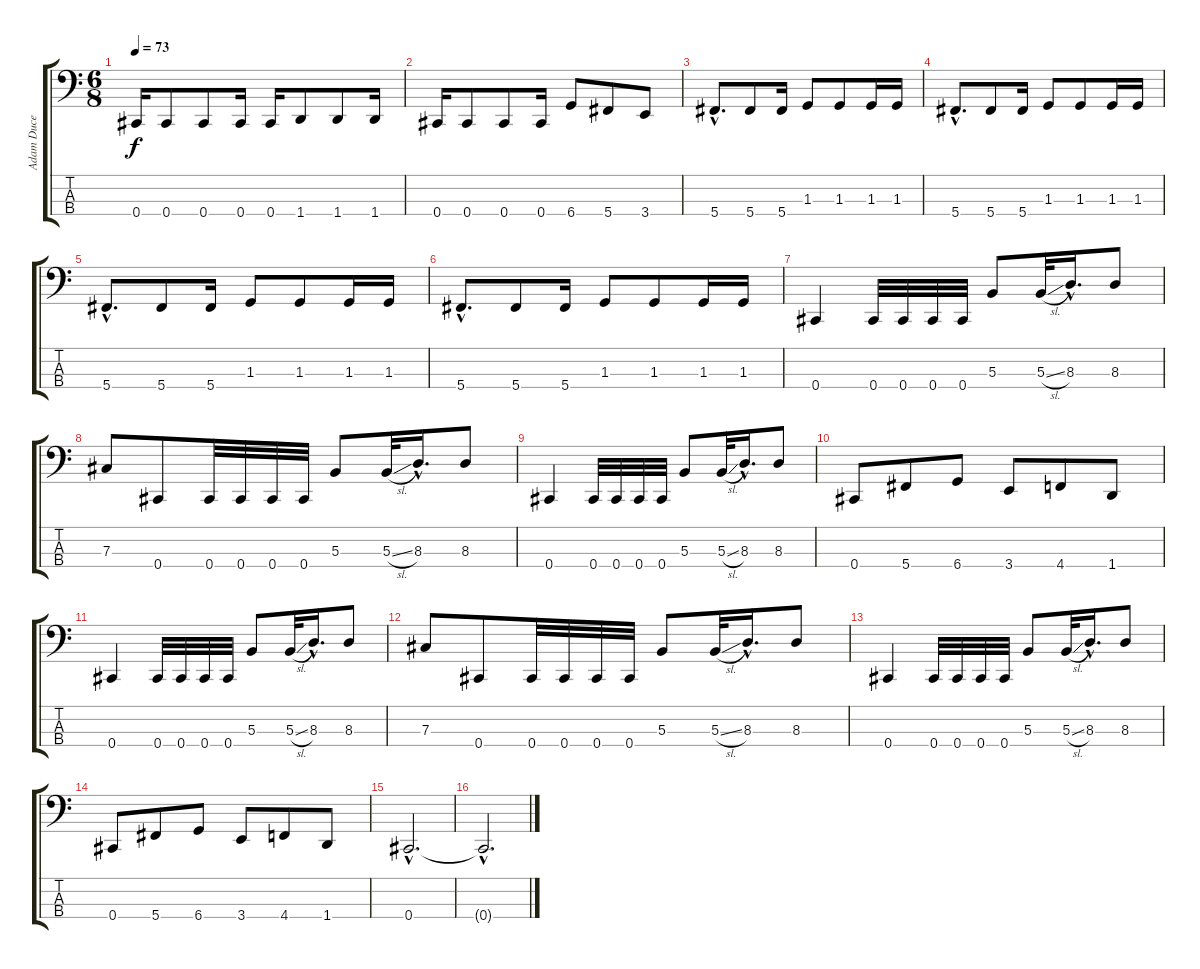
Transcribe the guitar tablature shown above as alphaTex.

\track ("Adam Duce" "Adam Duce") {instrument electricbasspick}
\staff {score tabs}
\tuning (E2 B1 Gb1 Db1) {hide}
\ts (6 8)
\tempo 73
\clef f4
\ks c
0.4.16{dy f} 0.4.8 0.4.8 0.4.16 0.4.16 1.4.8 1.4.8 1.4.16 |
0.4.16 0.4.8 0.4.8 0.4.16 6.4.8 5.4.8 3.4.8 |
5.4{hac}.8{d} 5.4.8 5.4.16 1.3.8 1.3.8 1.3.16 1.3.16 |
5.4{hac}.8{d} 5.4.8 5.4.16 1.3.8 1.3.8 1.3.16 1.3.16 |
5.4{hac}.8{d} 5.4.8 5.4.16 1.3.8 1.3.8 1.3.16 1.3.16 |
5.4{hac}.8{d} 5.4.8 5.4.16 1.3.8 1.3.8 1.3.16 1.3.16 |
0.4.4 0.4.32 0.4.32 0.4.32 0.4.32 5.3.8 5.3{sl}.32 8.3{hac}.16{d} 8.3.8 |
7.3.8 0.4.8 0.4.32 0.4.32 0.4.32 0.4.32 5.3.8 5.3{sl}.32 8.3{hac}.16{d} 8.3.8 |
0.4.4 0.4.32 0.4.32 0.4.32 0.4.32 5.3.8 5.3{sl}.32 8.3{hac}.16{d} 8.3.8 |
0.4.8 5.4.8 6.4.8 3.4.8 4.4.8 1.4.8 |
0.4.4 0.4.32 0.4.32 0.4.32 0.4.32 5.3.8 5.3{sl}.32 8.3{hac}.16{d} 8.3.8 |
7.3.8 0.4.8 0.4.32 0.4.32 0.4.32 0.4.32 5.3.8 5.3{sl}.32 8.3{hac}.16{d} 8.3.8 |
0.4.4 0.4.32 0.4.32 0.4.32 0.4.32 5.3.8 5.3{sl}.32 8.3{hac}.16{d} 8.3.8 |
0.4.8 5.4.8 6.4.8 3.4.8 4.4.8 1.4.8 |
0.4{hac}.2{d} |
0.4{hac t}.2{d}
